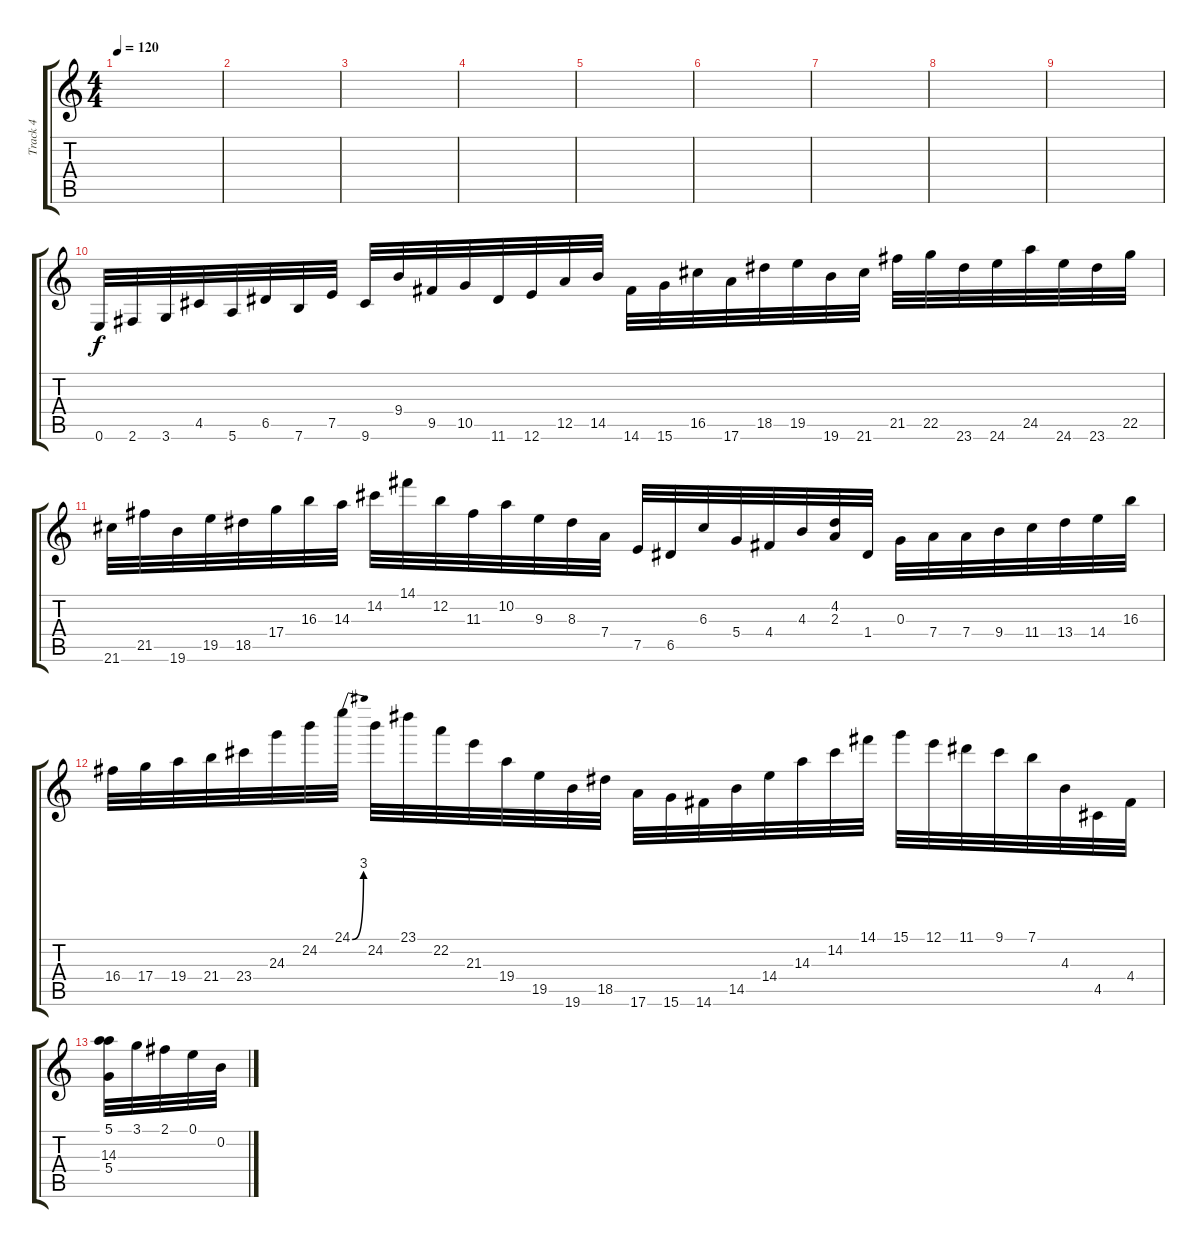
\track ("Track 4" "Track 4") {instrument overdrivenguitar}
\staff {score tabs}
\tuning (E4 B3 G3 D3 A2 E2) {hide}
\ts (4 4)
\tempo 120
\clef g2
\ks c
|
|
|
|
|
|
|
|
|
0.6.32 2.6.32 3.6.32 4.5.32 5.6.32 6.5.32 7.6.32 7.5.32 9.6.32 9.4.32 9.5.32 10.5.32 11.6.32 12.6.32 12.5.32 14.5.32 14.6.32 15.6.32 16.5.32 17.6.32 18.5.32 19.5.32 19.6.32 21.6.32 21.5.32 22.5.32 23.6.32 24.6.32 24.5.32 24.6.32 23.6.32 22.5.32 |
21.6.32 21.5.32 19.6.32 19.5.32 18.5.32 17.4.32 16.3.32 14.3.32 14.2.32 14.1.32 12.2.32 11.3.32 10.2.32 9.3.32 8.3.32 7.4.32 7.5.32 6.5.32 6.3.32 5.4.32 4.4.32 4.3.32 (4.2 2.3).32 1.4.32 0.3.32 7.4.32 7.4.32 9.4.32 11.4.32 13.4.32 14.4.32 16.3.32 |
16.4.32 17.4.32 19.4.32 21.4.32 23.4.32 24.3.32 24.2.32 24.1{be (bend 0 0 60 12)}.32 24.2.32 23.1.32 22.2.32 21.3.32 19.4.32 19.5.32 19.6.32 18.5.32 17.6.32 15.6.32 14.6.32 14.5.32 14.4.32 14.3.32 14.2.32 14.1.32 15.1.32 12.1.32 11.1.32 9.1.32 7.1.32 4.3.32 4.5.32 4.4.32 |
(5.1 14.3 5.4).32 3.1.32 2.1.32 0.1.32 0.2.32
